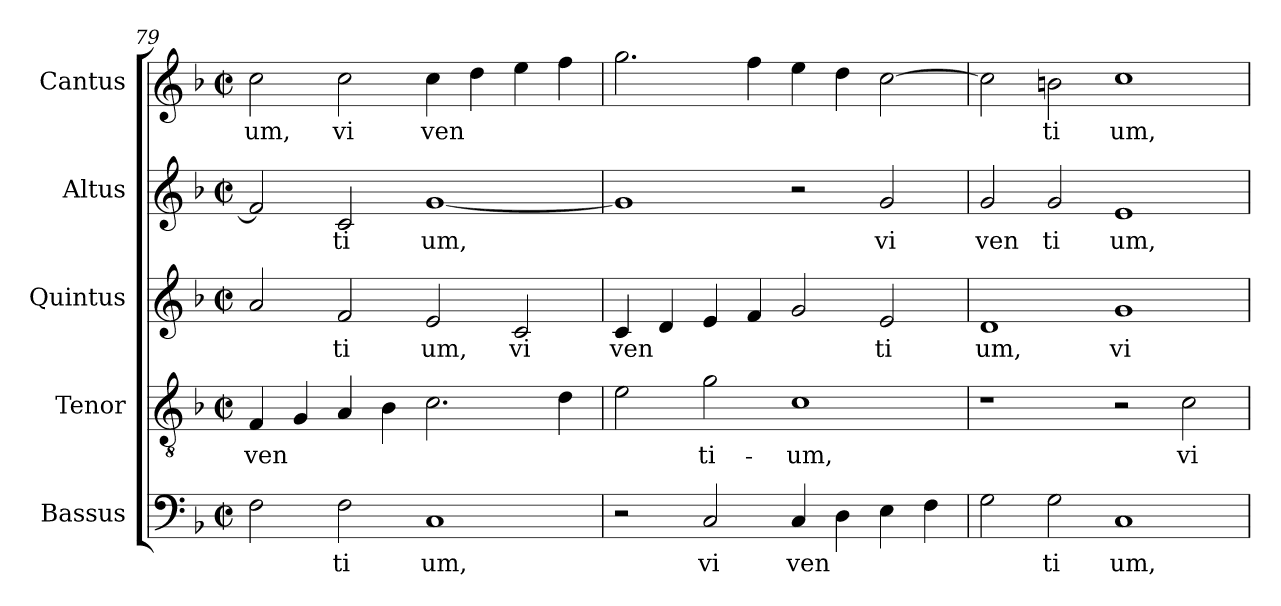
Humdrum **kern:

**kern	**text	**kern	**text	**kern	**text	**kern	**text	**kern	**text
*part5	*part5	*part4	*part4	*part3	*part3	*part2	*part2	*part1	*part1
*staff5	*staff5	*staff4	*staff4	*staff3	*staff3	*staff2	*staff2	*staff1	*staff1
*I"Bassus	*	*I"Tenor	*	*I"Quintus	*	*I"Altus	*	*I"Cantus	*
*clefF4	*	*clefGv2	*	*clefG2	*	*clefG2	*	*clefG2	*
*k[b-]	*	*k[b-]	*	*k[b-]	*	*k[b-]	*	*k[b-]	*
*F:	*	*F:	*	*F:	*	*F:	*	*F:	*
*M2/2	*	*M2/2	*	*M2/2	*	*M2/2	*	*M2/2	*
*met(c|)	*	*met(c|)	*	*met(c|)	*	*met(c|)	*	*met(c|)	*
=79	=79	=79	=79	=79	=79	=79	=79	=79	=79
!	!LO:LY:b:cj	!	!LO:LY:b:cj	!	!LO:LY:b:cj	!	!LO:LY:b:cj	!	!LO:LY:b:cj
2F\	.	4F/	-ven-	2a/	.	2f/]	.	2cc\	um,
!	!	!	!LO:LY:b:cj	!	!	!	!	!	!
.	.	4G/	--	.	.	.	.	.	.
!	!LO:LY:b:cj	!	!LO:LY:b:cj	!	!LO:LY:b:cj	!	!LO:LY:b:cj	!	!LO:LY:b:cj
2F\	ti	4A/	--	2f/	ti	2c/	ti	2cc\	vi
!	!	!	!LO:LY:b:cj	!	!	!	!	!	!
.	.	4B-\	--	.	.	.	.	.	.
!	!LO:LY:b:cj	!	!LO:LY:b:cj	!	!LO:LY:b:cj	!	!LO:LY:b:cj	!	!LO:LY:b:cj
1C	um,	2.c\	--	2e/	um,	[<1g	um,	4cc\	ven
!	!	!	!	!	!	!	!	!	!LO:LY:b:cj
.	.	.	.	.	.	.	.	4dd\	.
!	!	!	!	!	!LO:LY:b:cj	!	!	!	!LO:LY:b:cj
.	.	.	.	2c/	vi	.	.	4ee\	.
!	!	!	!LO:LY:b:cj	!	!	!	!	!	!LO:LY:b:cj
.	.	4d\	--	.	.	.	.	4ff\	.
=80	=80	=80	=80	=80	=80	=80	=80	=80	=80
!	!	!	!LO:LY:b:cj	!	!LO:LY:b:cj	!	!LO:LY:b:cj	!	!LO:LY:b:cj
2r	.	2e\	--	4c/	ven	1g]	.	2.gg\	.
!	!	!	!	!	!LO:LY:b:cj	!	!	!	!
.	.	.	.	4d/	.	.	.	.	.
!	!LO:LY:b:cj	!	!LO:LY:b:cj	!	!LO:LY:b:cj	!	!	!	!
2C/	vi	2g\	-ti-	4e/	.	.	.	.	.
!	!	!	!	!	!LO:LY:b:cj	!	!	!	!LO:LY:b:cj
.	.	.	.	4f/	.	.	.	4ff\	.
!	!LO:LY:b:cj	!	!LO:LY:b:cj	!	!LO:LY:b:cj	!	!	!	!LO:LY:b:cj
4C/	ven	1c	-um,	2g/	.	2r	.	4ee\	.
!	!LO:LY:b:cj	!	!	!	!	!	!	!	!LO:LY:b:cj
4D\	.	.	.	.	.	.	.	4dd\	.
!	!LO:LY:b:cj	!	!	!	!LO:LY:b:cj	!	!LO:LY:b:cj	!	!LO:LY:b:cj
4E\	.	.	.	2e/	ti	2g/	vi	[>2cc\	.
!	!LO:LY:b:cj	!	!	!	!	!	!	!	!
4F\	.	.	.	.	.	.	.	.	.
=81	=81	=81	=81	=81	=81	=81	=81	=81	=81
!	!LO:LY:b:cj	!	!	!	!LO:LY:b:cj	!	!LO:LY:b:cj	!	!LO:LY:b:cj
2G\	.	1r	.	1d	um,	2g/	ven	2cc\]	.
!	!LO:LY:b:cj	!	!	!	!	!	!LO:LY:b:cj	!	!LO:LY:b:cj
2G\	ti	.	.	.	.	2g/	ti	2b\	ti
!	!LO:LY:b:cj	!	!	!	!LO:LY:b:cj	!	!LO:LY:b:cj	!	!LO:LY:b:cj
1C	um,	2r	.	1g	vi	1e	um,	1cc	um,
!	!	!	!LO:LY:b:cj	!	!	!	!	!	!
.	.	2c\	vi-	.	.	.	.	.	.
=	=	=	=	=	=	=	=	=	=
*-	*-	*-	*-	*-	*-	*-	*-	*-	*-
